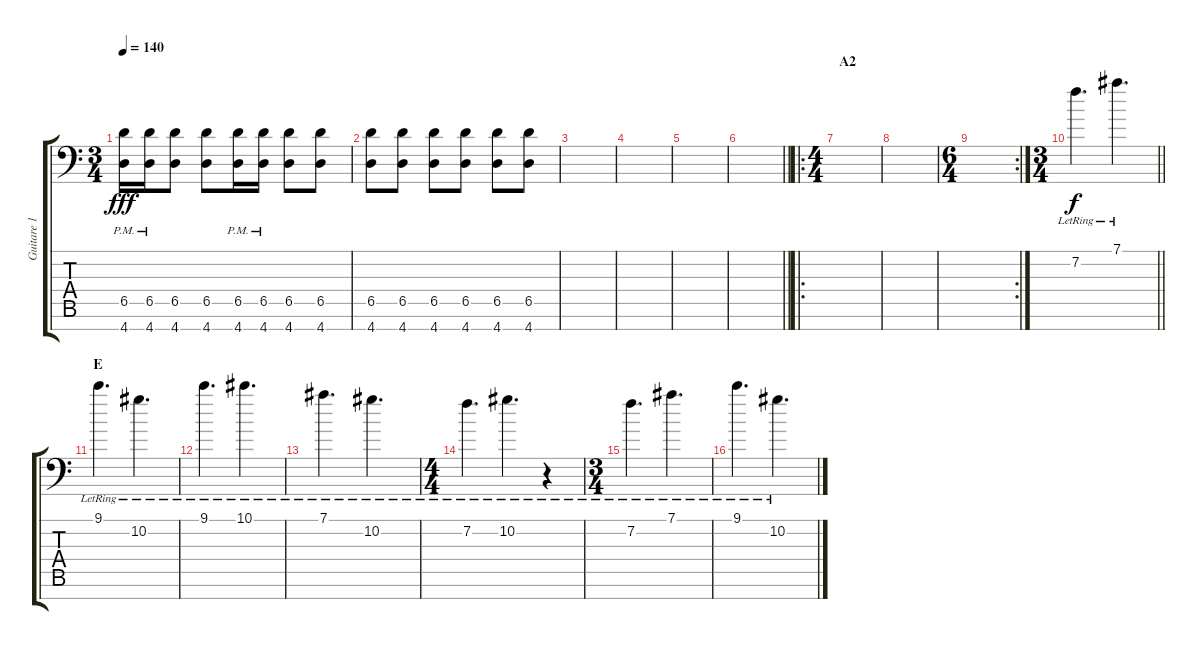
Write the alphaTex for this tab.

\track ("Guitare 1" "Guitare 1") {instrument electricguitarjazz}
\staff {score tabs}
\tuning (Eb4 Bb3 Gb3 Db3 Ab2 Db2 Bb1) {hide}
\ts (3 4)
\tempo 140
\clef f4
\ks c
(6.5{pm} 4.7{pm}).16{dy fff} (6.5{pm} 4.7{pm}).16 (6.5 4.7).8 (6.5 4.7).8 (6.5{pm} 4.7{pm}).16 (6.5{pm} 4.7{pm}).16 (6.5 4.7).8 (6.5 4.7).8 |
(6.5 4.7).8 (6.5 4.7).8 (6.5 4.7).8 (6.5 4.7).8 (6.5 4.7).8 (6.5 4.7).8 |
|
|
|
\barLineRight lightlight
|
\ro
\ts (4 4)
\section ("" "A2")
|
|
\rc 2
\ts (6 4)
|
\ts (3 4)
\barLineRight lightlight
7.2{lr}.4{d dy f volume 8 instrument electricguitarjazz} 7.1{lr}.4{d} |
\section ("" "E")
9.1{lr}.4{d} 10.2{lr}.4{d} |
9.1{lr}.4{d} 10.1{lr}.4{d} |
7.1{lr}.4{d} 10.2{lr}.4{d} |
\ts (4 4)
7.2{lr}.4{d} 10.2{lr}.4{d} r.4 |
\ts (3 4)
7.2{lr}.4{d} 7.1{lr}.4{d} |
9.1{lr}.4{d} 10.2{lr}.4{d}
